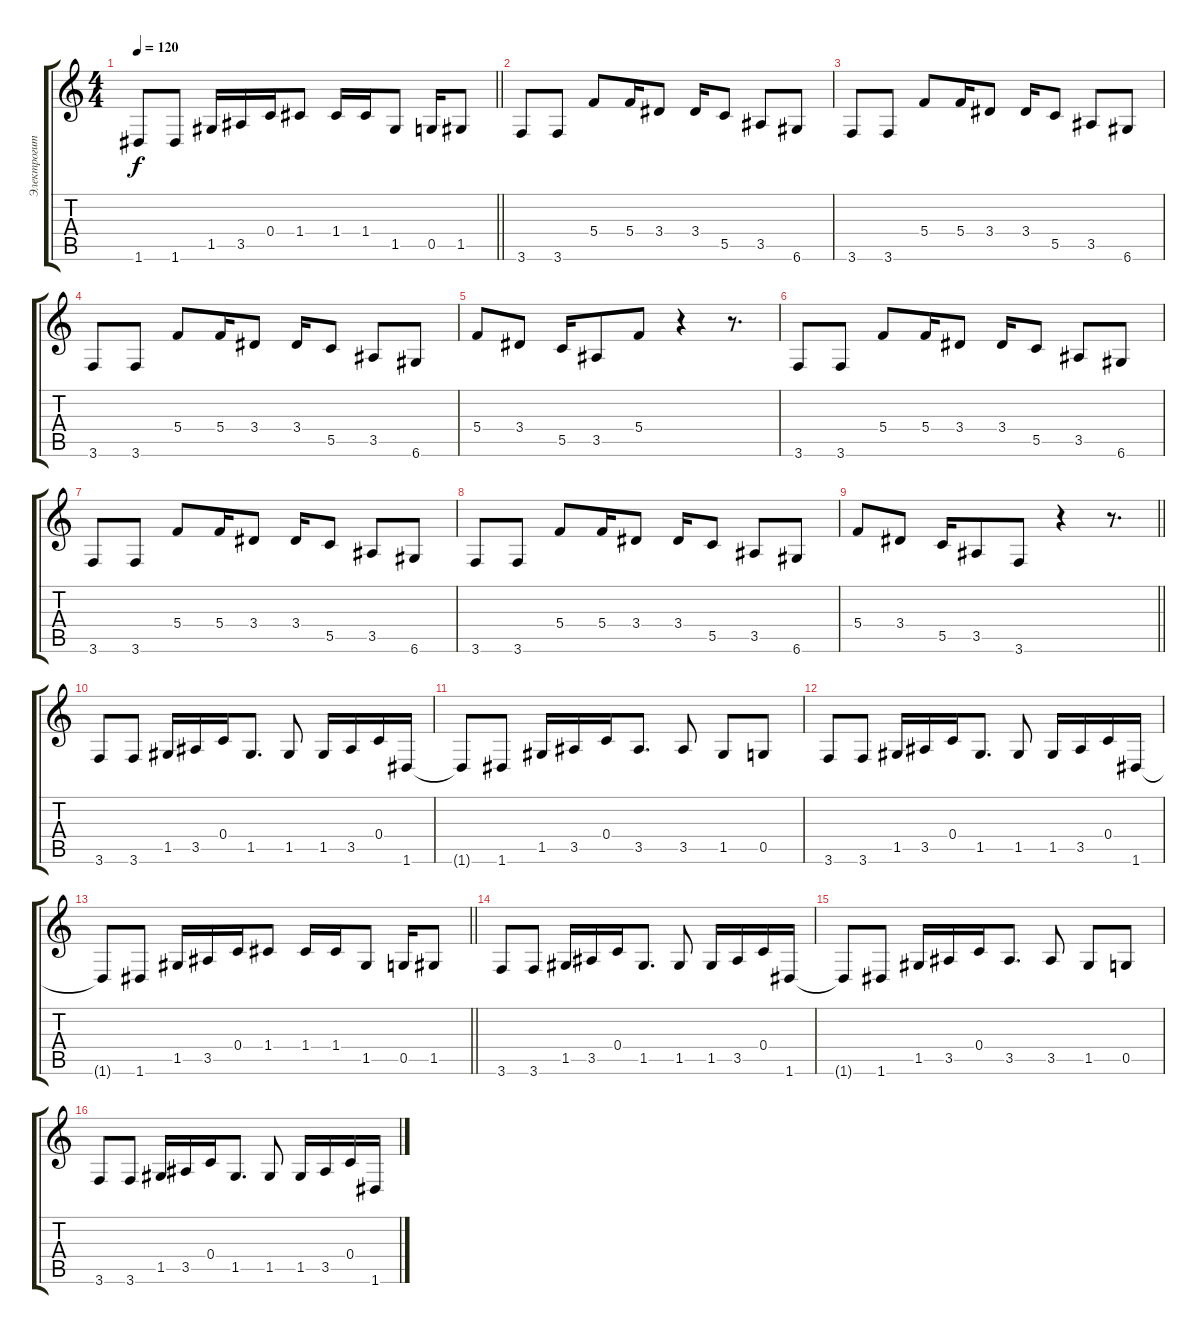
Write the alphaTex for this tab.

\track ("Электрогитара" "Электрогит") {instrument distortionguitar}
\staff {score tabs}
\tuning (D4 A3 F3 C3 G2 D2) {hide}
\ts (4 4)
\tempo 120
\clef g2
\barLineRight lightlight
\ks c
1.6{t}.8{dy f} 1.6.8 1.5.16 3.5.16 0.4.16 1.4.8 1.4.16 1.4.16 1.5.8 0.5.16 1.5.8 |
3.6.8 3.6.8 5.4.8 5.4.16 3.4.8 3.4.16 5.5.8 3.5.8 6.6.8 |
3.6.8 3.6.8 5.4.8 5.4.16 3.4.8 3.4.16 5.5.8 3.5.8 6.6.8 |
3.6.8 3.6.8 5.4.8 5.4.16 3.4.8 3.4.16 5.5.8 3.5.8 6.6.8 |
5.4.8 3.4.8 5.5.16 3.5.8 5.4.8 r.4 r.8{d} |
3.6.8 3.6.8 5.4.8 5.4.16 3.4.8 3.4.16 5.5.8 3.5.8 6.6.8 |
3.6.8 3.6.8 5.4.8 5.4.16 3.4.8 3.4.16 5.5.8 3.5.8 6.6.8 |
3.6.8 3.6.8 5.4.8 5.4.16 3.4.8 3.4.16 5.5.8 3.5.8 6.6.8 |
\barLineRight lightlight
5.4.8 3.4.8 5.5.16 3.5.8 3.6.8 r.4 r.8{d} |
3.6.8 3.6.8 1.5.16 3.5.16 0.4.16 1.5.8{d} 1.5.8 1.5.16 3.5.16 0.4.16 1.6.16 |
1.6{t}.8 1.6.8 1.5.16 3.5.16 0.4.16 3.5.8{d} 3.5.8 1.5.8 0.5.8 |
3.6.8 3.6.8 1.5.16 3.5.16 0.4.16 1.5.8{d} 1.5.8 1.5.16 3.5.16 0.4.16 1.6.16 |
\barLineRight lightlight
1.6{t}.8 1.6.8 1.5.16 3.5.16 0.4.16 1.4.8 1.4.16 1.4.16 1.5.8 0.5.16 1.5.8 |
3.6.8 3.6.8 1.5.16 3.5.16 0.4.16 1.5.8{d} 1.5.8 1.5.16 3.5.16 0.4.16 1.6.16 |
1.6{t}.8 1.6.8 1.5.16 3.5.16 0.4.16 3.5.8{d} 3.5.8 1.5.8 0.5.8 |
3.6.8 3.6.8 1.5.16 3.5.16 0.4.16 1.5.8{d} 1.5.8 1.5.16 3.5.16 0.4.16 1.6.16
